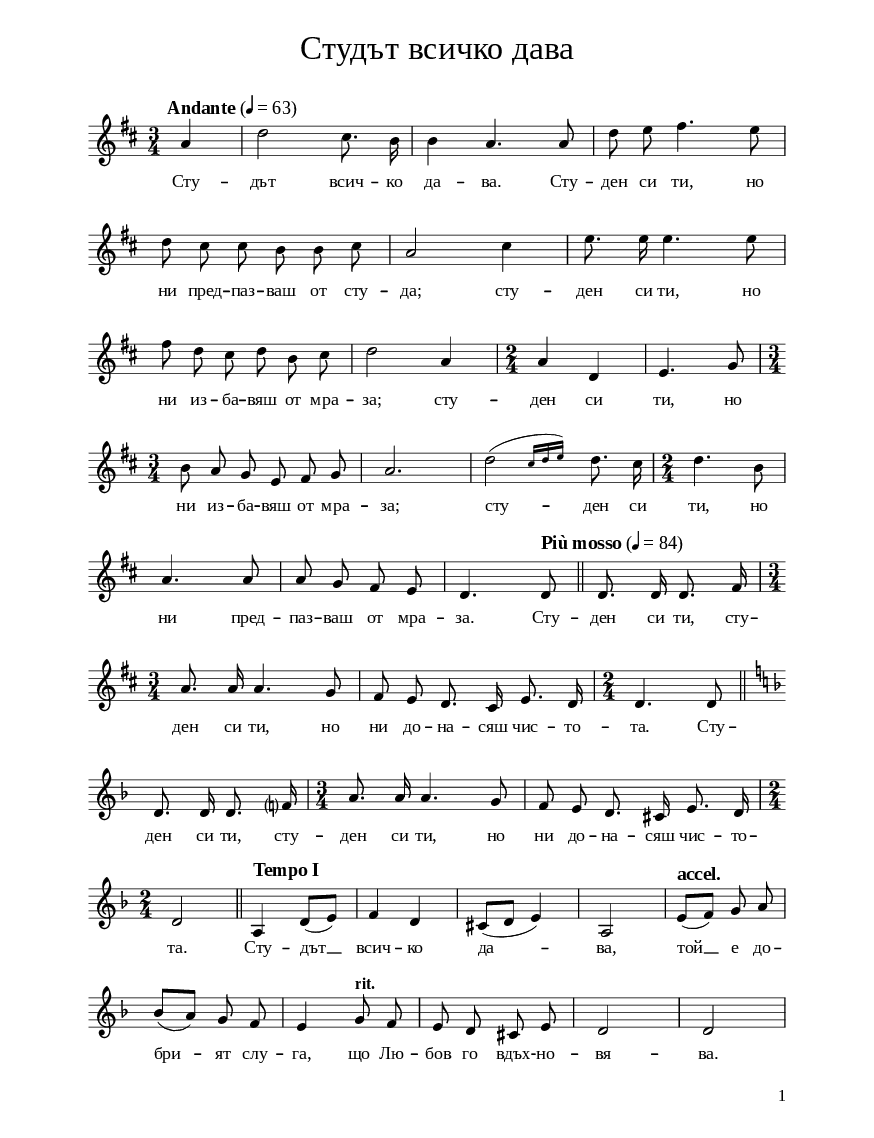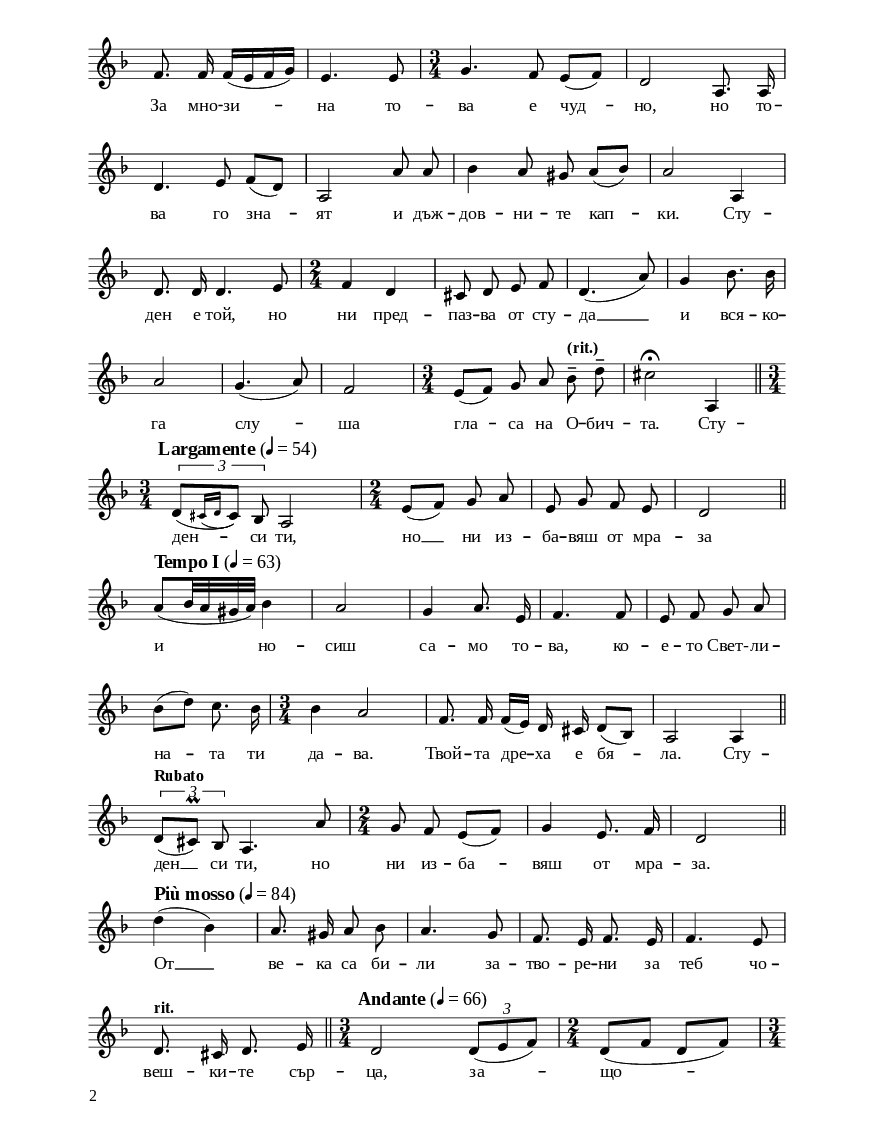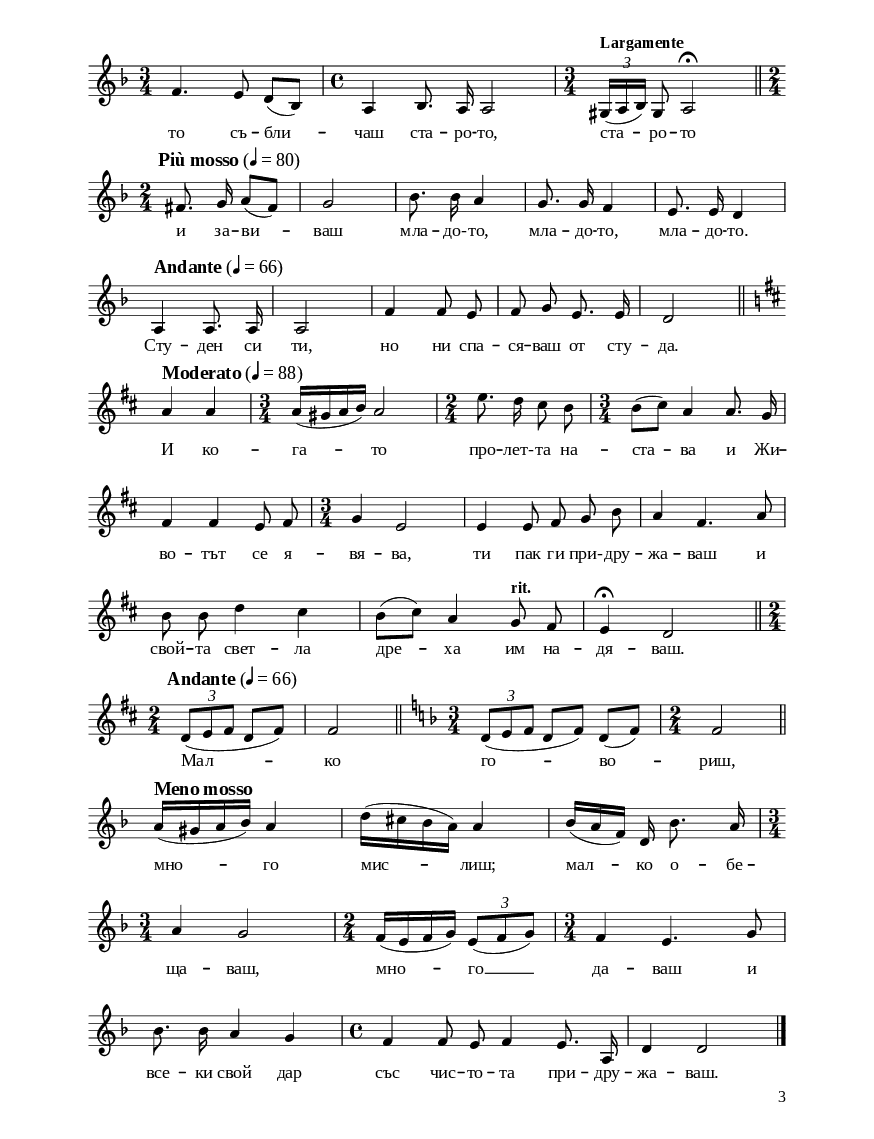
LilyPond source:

\version "2.24.2"

\include "include/globals.ily"

\bookpart {
  \label #'ref126
  \tocItem \markup "Студът всичко дава"
  \paper {
    print-all-headers = ##t
    print-page-number = ##t
    print-first-page-number = ##t

    % put page numbers on the bottom
    oddHeaderMarkup = \markup ""
    evenHeaderMarkup = \markup ""
    oddFooterMarkup = \markup
    \fill-line {
      ""
      \if \should-print-page-number \fromproperty #'page:page-number-string
    }
    evenFooterMarkup = \markup
    \fill-line {
      \if \should-print-page-number \fromproperty #'page:page-number-string
      ""
    }

    left-margin = 1.5\cm
    right-margin = 1.5\cm
    top-margin = 1.6\cm
    bottom-margin = 1.2\cm
    ragged-bottom = ##t % do not spread the staves to fill the whole vertical space

    % change distance between staves
    system-system-spacing =
    #'((basic-distance . 10.5)
       (minimum-distance . 6)
       (padding . 1)
       (stretchability . 12))
  }
  \score {
    \include "include/score-layout.ily"

    \new Voice \absolute {
      \clef treble
      \key d \major
      \time 3/4
      \tempoFunc "Andante" 4 "63"
      \autoBeamOff
      \partial 4
      a'4 | % 2
      d''2  cis''8.  b'16 | % 3
      b'4  a'4.  a'8 | % 4
      d''8  e''8  fis''4.  e''8
      \break | % 5
      d''8  cis''8  cis''8  b'8
      b'8  cis''8 | % 6
      a'2  cis''4 | % 7
      e''8.  e''16  e''4.  e''8
      \break | % 8
      fis''8  d''8  cis''8  d''8
      b'8  cis''8 | % 9
      d''2  a'4 |
      \time 2/4  |
      a'4  d'4 | % 11
      e'4.  g'8 \break | % 12
      \time 3/4  | % 12
      b'8  a'8  g'8  e'8  fis'8
      g'8 | % 13
      a'2. | % 14

      \afterGrace  d''2 ( {
        cis''16  [  d''16
        e''16 ] )
      }  d''8.  cis''16 | % 15

      \time 2/4  | % 15
      d''4.  b'8 \break | % 16
      a'4.  a'8 | % 17
      a'8  g'8  fis'8  e'8 | % 18
      d'4. \tempoFunc "Più mosso" 4 "84" d'8 | \bar "||" % 19
      d'8.  d'16  d'8.  fis'16 \break |
      \time 3/4  |
      a'8.  a'16  a'4.  g'8 | % 21
      fis'8  e'8  d'8.  cis'16  e'8.
      d'16 | % 22
      \time 2/4  | % 22
      d'4.  d'8 \break | \bar "||"  % 23
      \key d \minor d'8.  d'16  d'8.  f'?16 | % 24
      \time 3/4  | % 24
      a'8.  a'16  a'4.  g'8 | % 25
      f'8  e'8  d'8.  cis'16  e'8.
      d'16  % 26
      \break | % 27
      \time 2/4  | % 26
      d'2 \bar "||"
      | % 27
      \tempo "Tempo I" a4  d'8 ( [  e'8 ) ] | % 28
      f'4  d'4 | % 29
      cis'8 ( [  d'8 ]  e'4 ) |
      a2 | % 31
      \tempo "accel." e'8 ( [ f'8 ) ]
      g'8  a'8 \break | % 32
      bes'8 ( [  a'8 ) ]  g'8  f'8 | % 33
      e'4  g'8 ^\markup{ \bold {rit.} }  f'8 | % 34
      e'8  d'8  cis'8  e'8 | % 35
      d'2 | % 36
      d'2 \break | % 37
      f'8.  f'16  f'16 ( [  e'16  f'16
      g'16 ) ] | % 38
      e'4.  e'8 | % 39
      \time 3/4  | % 39
      g'4.  f'8  e'8 ( [  f'8 ) ] |
      d'2  a8.  a16 \break | % 41
      d'4.  e'8  f'8 ( [  d'8 ) ] | % 42
      a2  a'8  a'8 | % 43
      bes'4  a'8  gis'8  a'8 ( [
      bes'8 ) ] | % 44
      a'2  a4 | % 45
      d'8.  d'16  d'4.  e'8 | % 46
      \time 2/4  | % 46
      f'4  d'4 | % 47
      cis'8  d'8  e'8  f'8 | % 48
      d'4. (  a'8 ) | % 49
      g'4  bes'8.  bes'16 \break |
      a'2 | % 51
      g'4. (  a'8 ) | % 52
      f'2 | % 53
      \time 3/4  | % 53
      e'8 ( [  f'8 ) ]  g'8  a'8
      bes'8 -- ^\markup{ \bold {(rit.)} }  d''8 -- | % 54
      cis''2 ^\fermata  a4 \time 3/4 \break | \bar "||"  % 55

      \tempoFunc "Largamente" 4 "54"
      \times 2/3  {
        d'8[ \=1( \grace { cis'16 \=2([ d'16 ]}  cis'8 \=1)\=2)] bes8
      }
      a2 | % 56
      \time 2/4  | % 56
      e'8 ( [  f'8 ) ]  g'8  a'8  | % 57
      e'8  g'8  f'8  e'8 | % 58
      d'2 \break \bar "||"  % 59
      \tempoFunc "Tempo I" 4 "63"
      a'8 ( [  bes'32  a'32  gis'32
      a'32 ) ]  bes'4 |
      a'2 | % 61
      g'4  a'8.  e'16 | % 62
      f'4.  f'8 | % 63
      e'8  f'8  g'8  a'8 \break | % 64
      bes'8 ( [  d''8 ) ]  c''8.
      bes'16 | % 65
      \time 3/4  | % 65
      bes'4  a'2 | % 66
      f'8.  f'16  f'16 ( [  e'16 ) ]
      d'16  cis'16  d'8 ( [  bes8 ) ] | % 67
      a2  a4 \break \bar "||"  % 68

      \times 2/3  {
        d'8 ( [ ^\markup{ \bold {Rubato} } cis'8\prall ) ]
        bes8
      }
      a4. a'8
      | % 69
      \time 2/4  | % 69
      g'8 f'8  e'8 ( [
      f'8 ) ] |
      g'4  e'8.  f'16 | % 71
      d'2 \bar "||"
      \break | % 72

      \tempoFunc "Più mosso" 4 "84" d''4 (bes'4)  | % 73
      a'8. gis'16  a'8  bes'8
      | % 74
      a'4.  g'8 | % 75
      f'8.  e'16  f'8.  e'16 | % 76
      f'4.  e'8 \break | % 77
      d'8. ^\markup{ \bold {rit.} }  cis'16  d'8.
      e'16 \bar "||"  % 78
      \time 3/4  | % 78
      \tempoFunc "Andante" 4 "66" d'2
      \times 2/3  {
        d'8 ( [  e'8  f'8 ) ]
      }
      | % 79
      \time 2/4  | % 79
      d'8 ( [  f'8 ]  d'8 [  f'8 ) ] \break |
      \time 3/4  |
      f'4.  e'8  d'8 ( [  bes8 ) ] | % 81
      \time 4/4  | % 81
      a4  bes8.  a16  a2 | % 82
      \time 3/4  | % 82
      \times 2/3  {
        gis16 ( [ ^\markup{ \bold {Largamente} }  a16
        bes16 )]
      }
      gis8  a2 ^\fermata \bar "||"
      \break | % 83
      \time 2/4  | % 83
      \tempoFunc "Più mosso" 4 "80" fis'8.  g'16  a'8 ( [
      fis'8 ) ] | % 84
      g'2 | % 85
      bes'8.  bes'16  a'4 | % 86
      g'8.  g'16  f'4 | % 87
      e'8.
      e'16
      d'4

      \stemNeutral
      \break | % 88
      \tempoFunc "Andante" 4 "66" a4  a8.  a16 | % 89
      a2 |
      f'4  f'8  e'8 | % 91
      f'8  g'8  e'8.  e'16 | % 92
      d'2 \bar "||"
      \break | % 93

      \key d \major | % 93
      \tempoFunc "Moderato" 4 "88" a'4  a'4 | % 94
      \time 3/4  | % 94
      a'16 ( [  gis'16  a'16  b'16 ) ]
      a'2 | % 95
      \time 2/4  | % 95
      e''8.  d''16  cis''8  b'8 | % 96
      \time 3/4  | % 96
      b'8 ( [  cis''8 ) ]  a'4  a'8.
      g'16 \break | % 97
      fis'4  fis'4  e'8  fis'8 | % 98
      \time 3/4 g'4  e'2 | % 99
      e'4  e'8  fis'8  g'8  b'8
      |
      a'4  fis'4.  a'8  \break | % 101
      b'8  b'8  d''4  cis''4 | % 102
      b'8 ( [  cis''8 ) ]  a'4  g'8
      ^\markup{ \bold {rit.} }  fis'8 | % 103
      | % 103
      e'4 ^\fermata  d'2 \bar "||" |
      \break % 104

      \time 2/4
      % 104
      \tempoFunc "Andante" 4 "66"
      \times 2/3  {
        d'8 ( [  e'8  fis'8 ]
      }

      %\once \override TextScript.extra-offset = #'(-1 . 1)
      d'8

      [  fis'8 ) ] | % 105
      fis'2 \bar "||"  % 106
      \key d \minor
      \time 3/4  | % 106

      \times 2/3  {
        d'8 ( [  e'8  f'8 ]
      }
      d'8 [  f'8 ) ]  d'8 ( [  f'8 ) ] | % 107
      \time 2/4  | % 107
      f'2 \break \bar "||"  % 108

      \tempo "Meno mosso" a'16 ( [  gis'16  a'16  bes'16 ) ]
      a'4 | % 109
      d''16 ( [  cis''16  bes'16  a'16
      ) ]  a'4 |
      bes'16 ( [  a'16  f'16 )]  d'16
      bes'8.  a'16 \break | % 111
      \time 3/4  | % 111
      a'4 g'2 | % 112
      \time 2/4  | % 112
      f'16 ( [  e'16  f'16  g'16 ) ]

      \times 2/3  {
        e'8 ( [  f'8  g'8 ) ]
      }
      | % 113
      \time 3/4  | % 113
      f'4  e'4.  g'8 \break | % 114
      bes'8.  bes'16  a'4  g'4 | % 115
      \time 4/4  | % 115
      f'4  f'8  e'8  f'4  e'8.
      a16 | % 116

      d'4  d'2 \bar "|."

    }

    \addlyrics {
      Сту -- дът всич -- ко да -- ва. Сту
      -- ден си ти, но ни пред -- паз --
      ваш от сту -- да; сту -- ден си
      ти, но ни из -- ба -- вяш от мра
      -- за; сту -- ден си ти, но ни из
      -- ба -- вяш от мра -- за; сту -- ден
      си ти, но ни пред --
      паз -- ваш от мра -- за. Сту -- ден
      си ти, сту -- ден си ти, но ни
      до -- на -- сяш чис -- то -- та. Сту
      -- ден си ти, сту -- ден си ти,
      но ни до -- на -- сяш чис -- то --
      та. Сту -- дът __  всич -- ко да
      --  ва, той __  е до -- бри
      -- ят слу -- га, що Лю -- бов го
      вдъх -- но -- вя -- ва. За мно -- зи
      --   на то -- ва е чуд
      -- но, но то -- ва го зна --
      ят и дъж -- дов -- ни -- те кап
      -- ки. Сту -- ден е той, но ни
      пред -- паз -- ва от сту -- да __
      и вся -- ко -- га слу -- ша гла
      -- са на О -- бич -- та. Сту --
      ден  --   си ти, но __  ни
      из -- ба -- вяш от мра -- за и
      но -- сиш са -- мо
      то -- ва, ко -- е -- то "Свет-" -- ли --
      на -- та ти да -- ва. Твой -- та
      дре  -- ха е бя -- ла. Сту --
      ден __  си ти, но ни из -- ба
      -- вяш от мра -- за. От __  ве --
      ка са би -- ли за -- тво -- ре --
      ни за теб чо -- веш -- ки -- те
      сър -- ца, за --  що --
      то съ -- бли -- чаш ста --
      ро -- то, ста --  ро -- то и
      за -- ви -- ваш мла -- "до-" -- то,
      мла -- до -- то, мла -- до -- то. Сту --
      ден си ти, но ни спа -- ся -- ваш
      от сту -- да. И ко -- га --
      то про -- "лет-" -- та на -- ста
      -- ва и Жи -- во -- тът се я --
      вя -- ва, ти пак ги "при-" -- дру --
      жа -- ваш и свой -- та свет -- ла
      дре -- ха им на -- дя -- ваш.
      Мал --  ко го --
      во -- риш, мно --
      го мис --   лиш;
      мал -- ко о -- бе -- ща -- ваш,
      мно --   го __  да --
      ваш и все -- ки свой дар със
      чис -- то -- та при -- дру -- жа --
      ваш.}

      \header {
        title = \titleFunc "Студът всичко дава" "Studăt vsičko dava"
      }

      \midi{}

    } % score


  } % bookpart
